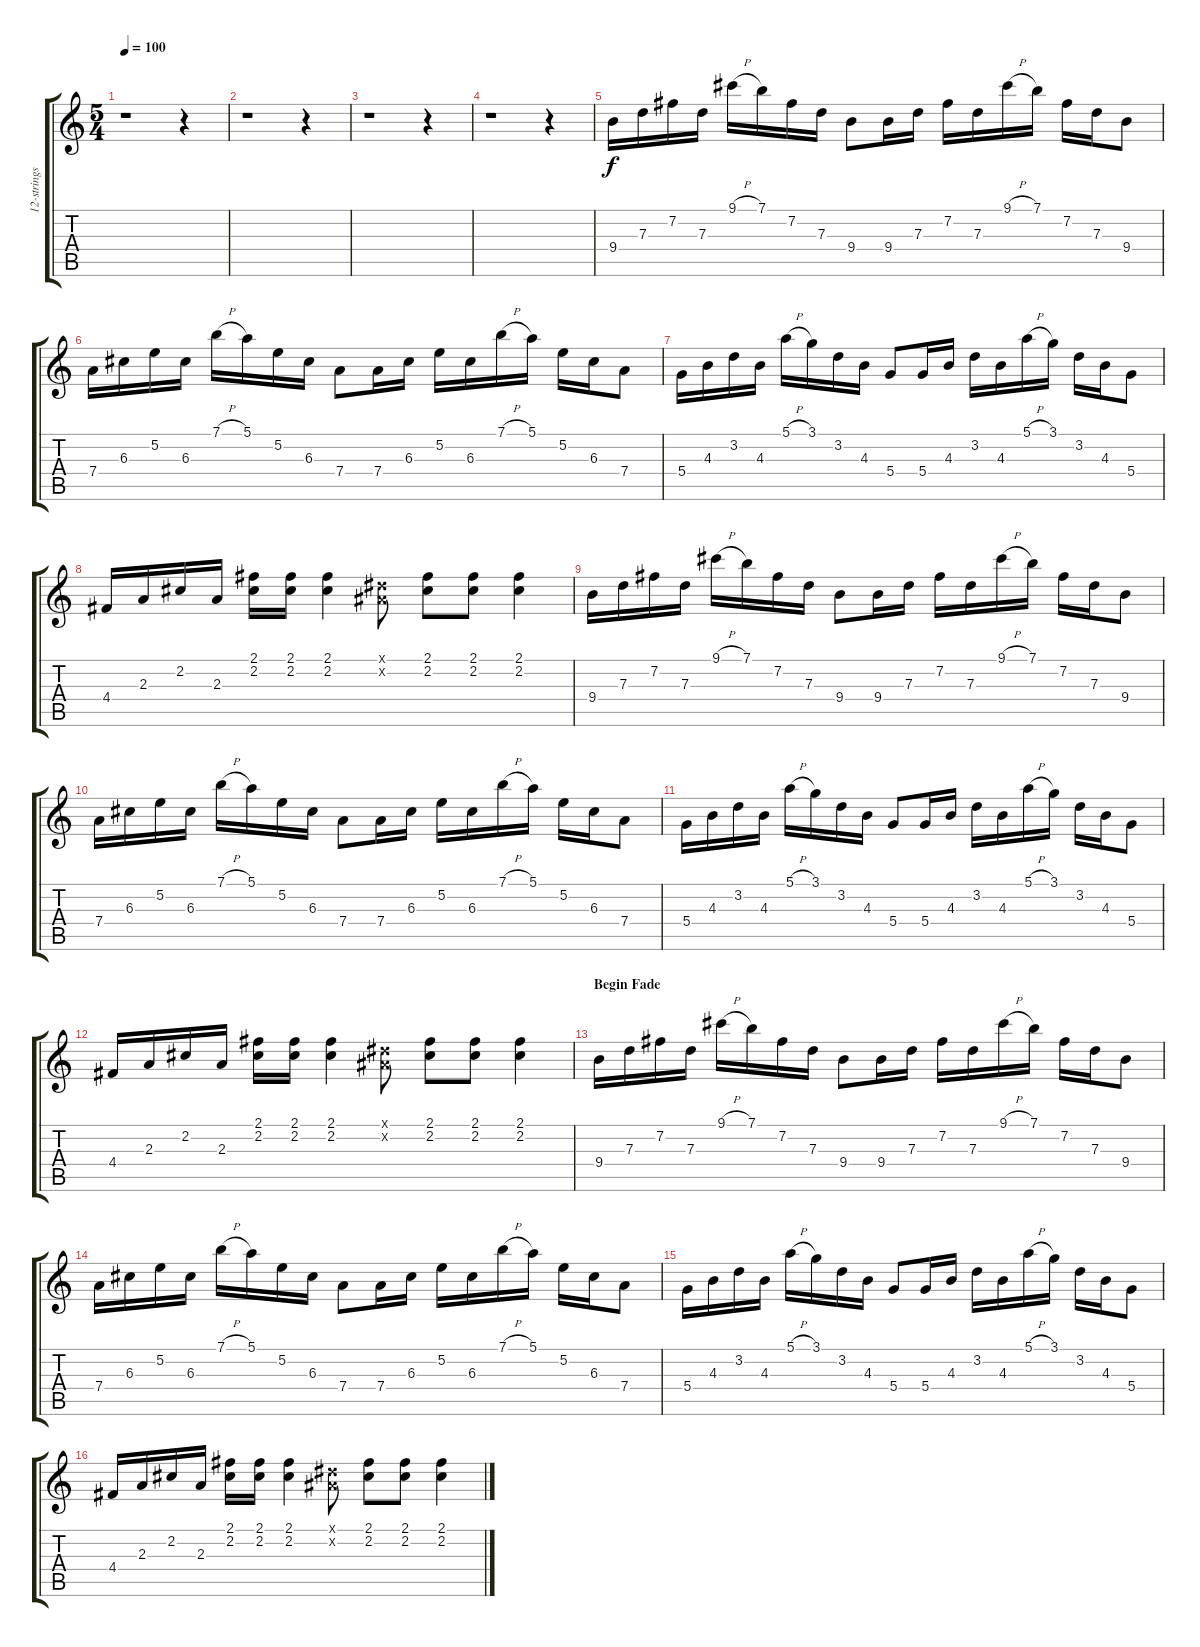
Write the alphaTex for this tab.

\track ("12-strings Acoustic Guitar" "12-strings") {instrument acousticguitarsteel}
\staff {score tabs}
\tuning (E4 B3 G3 D3 A2 E2) {hide}
\ts (5 4)
\tempo 100
\clef g2
\ks c
r.1{dy f} r.4 |
r.1 r.4 |
r.1 r.4 |
r.1 r.4 |
9.4.16 7.3.16 7.2.16 7.3.16 9.1{h}.16 7.1.16 7.2.16 7.3.16 9.4.8 9.4.16 7.3.16 7.2.16 7.3.16 9.1{h}.16 7.1.16 7.2.16 7.3.16 9.4.8 |
7.4.16 6.3.16 5.2.16 6.3.16 7.1{h}.16 5.1.16 5.2.16 6.3.16 7.4.8 7.4.16 6.3.16 5.2.16 6.3.16 7.1{h}.16 5.1.16 5.2.16 6.3.16 7.4.8 |
5.4.16 4.3.16 3.2.16 4.3.16 5.1{h}.16 3.1.16 3.2.16 4.3.16 5.4.8 5.4.16 4.3.16 3.2.16 4.3.16 5.1{h}.16 3.1.16 3.2.16 4.3.16 5.4.8 |
4.4.16 2.3.16 2.2.16 2.3.16 (2.1 2.2).16 (2.1 2.2).16 (2.1 2.2).4 (-1.1{x} -1.2{x}).8 (2.1 2.2).8 (2.1 2.2).8 (2.1 2.2).4 |
9.4.16 7.3.16 7.2.16 7.3.16 9.1{h}.16 7.1.16 7.2.16 7.3.16 9.4.8 9.4.16 7.3.16 7.2.16 7.3.16 9.1{h}.16 7.1.16 7.2.16 7.3.16 9.4.8 |
7.4.16 6.3.16 5.2.16 6.3.16 7.1{h}.16 5.1.16 5.2.16 6.3.16 7.4.8 7.4.16 6.3.16 5.2.16 6.3.16 7.1{h}.16 5.1.16 5.2.16 6.3.16 7.4.8 |
5.4.16 4.3.16 3.2.16 4.3.16 5.1{h}.16 3.1.16 3.2.16 4.3.16 5.4.8 5.4.16 4.3.16 3.2.16 4.3.16 5.1{h}.16 3.1.16 3.2.16 4.3.16 5.4.8 |
4.4.16 2.3.16 2.2.16 2.3.16 (2.1 2.2).16 (2.1 2.2).16 (2.1 2.2).4 (-1.1{x} -1.2{x}).8 (2.1 2.2).8 (2.1 2.2).8 (2.1 2.2).4 |
\section ("" "Begin Fade")
9.4.16{volume 4} 7.3.16 7.2.16 7.3.16 9.1{h}.16 7.1.16 7.2.16 7.3.16 9.4.8 9.4.16 7.3.16 7.2.16 7.3.16 9.1{h}.16 7.1.16 7.2.16 7.3.16 9.4.8 |
7.4.16{volume 3} 6.3.16 5.2.16 6.3.16 7.1{h}.16 5.1.16 5.2.16 6.3.16 7.4.8 7.4.16 6.3.16 5.2.16 6.3.16 7.1{h}.16 5.1.16 5.2.16 6.3.16 7.4.8 |
5.4.16{volume 2} 4.3.16 3.2.16 4.3.16 5.1{h}.16 3.1.16 3.2.16 4.3.16 5.4.8 5.4.16 4.3.16 3.2.16 4.3.16 5.1{h}.16 3.1.16 3.2.16 4.3.16 5.4.8 |
4.4.16{volume 2} 2.3.16 2.2.16 2.3.16 (2.1 2.2).16 (2.1 2.2).16 (2.1 2.2).4 (-1.1{x} -1.2{x}).8 (2.1 2.2).8 (2.1 2.2).8 (2.1 2.2).4
